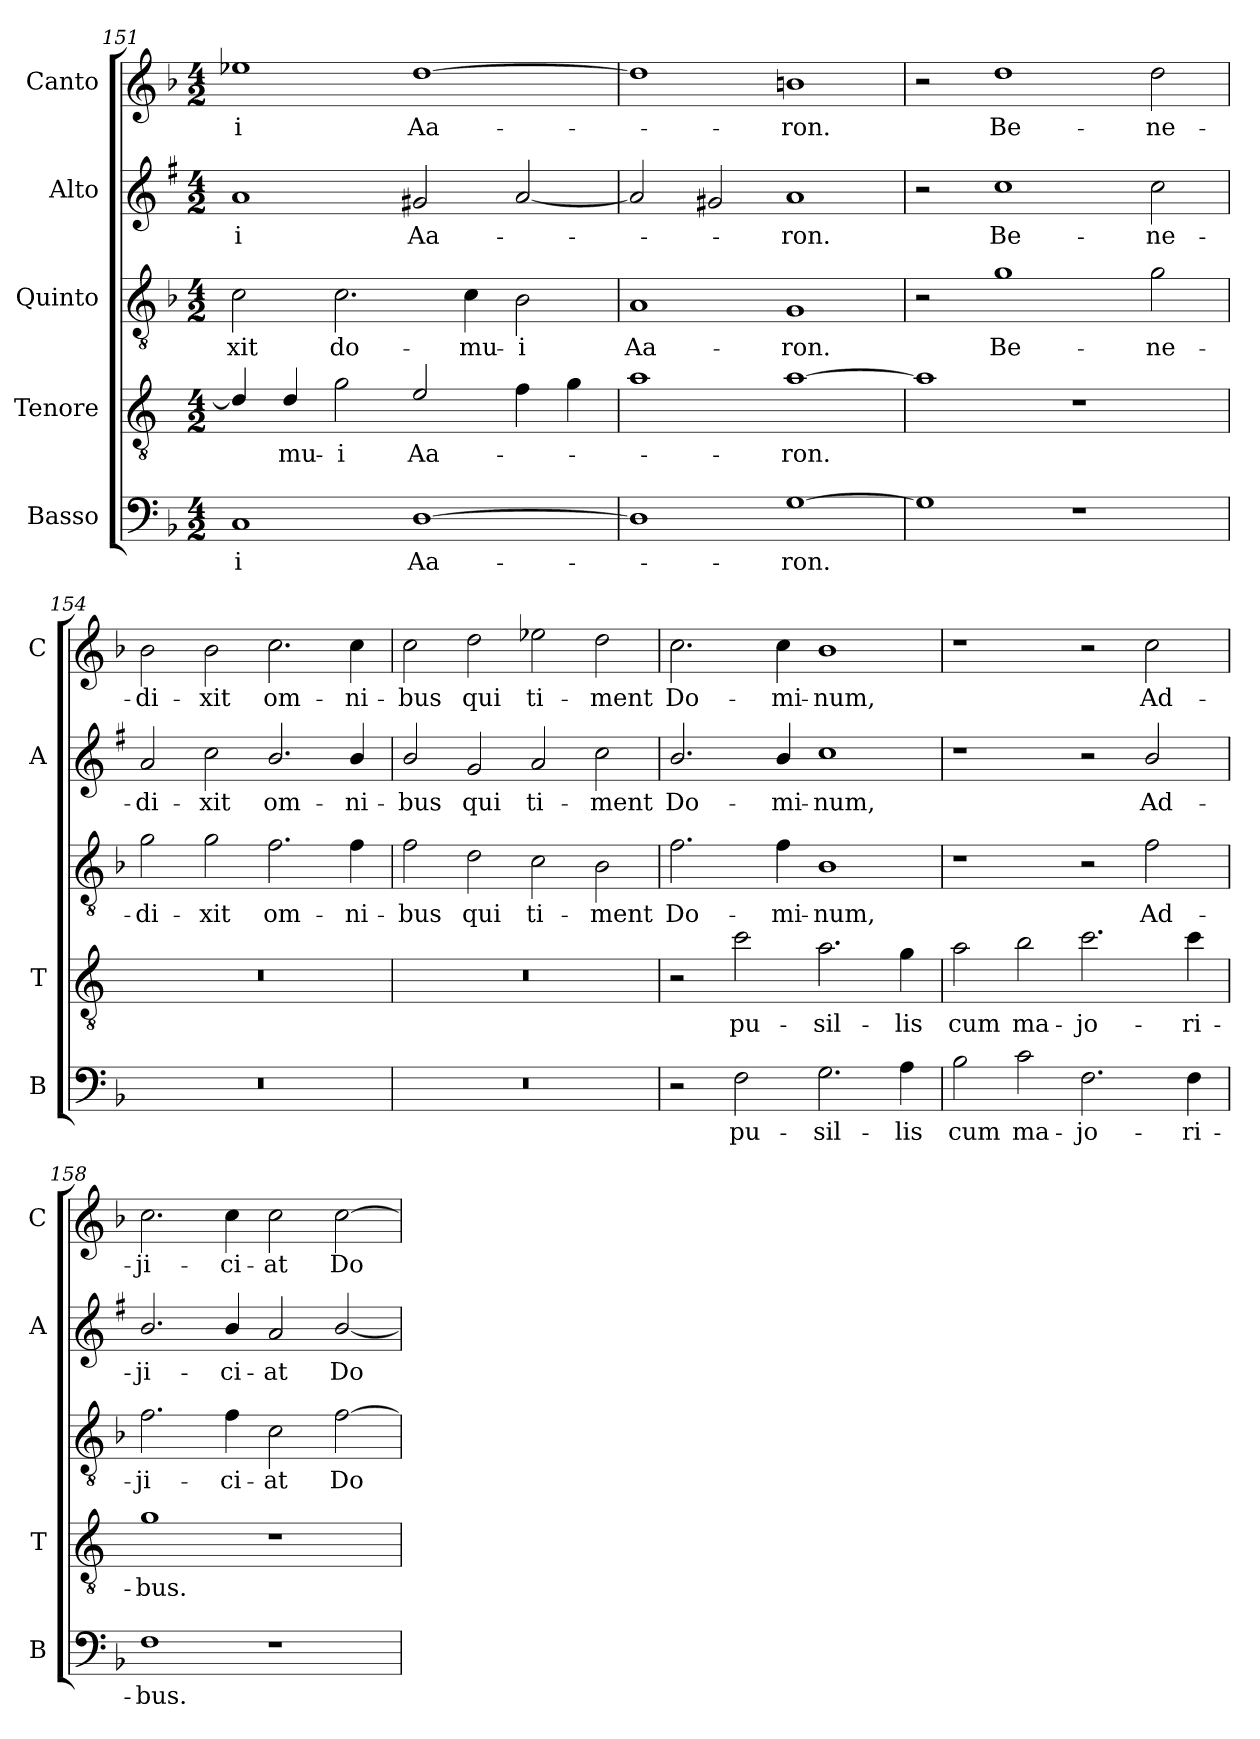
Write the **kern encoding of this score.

**kern	**text	**kern	**text	**kern	**text	**kern	**text	**kern	**text
*part5	*part5	*part4	*part4	*part3	*part3	*part2	*part2	*part1	*part1
*staff5	*staff5	*staff4	*staff4	*staff3	*staff3	*staff2	*staff2	*staff1	*staff1
*I"Basso	*	*I"Tenore	*	*I"Quinto	*	*I"Alto	*	*I"Canto	*
*I'B	*	*I'T	*	*	*	*I'A	*	*I'C	*
*clefF4	*	*clefGv2	*	*clefGv2	*	*clefG2	*	*clefG2	*
*	*	*ITrd4c7	*	*	*	*ITrd1c2	*	*	*
*k[b-]	*	*k[b-]	*	*k[b-]	*	*k[b-]	*	*k[b-]	*
*F:	*	*F:	*	*F:	*	*F:	*	*F:	*
*M4/2	*	*M4/2	*	*M4/2	*	*M4/2	*	*M4/2	*
=151	=151	=151	=151	=151	=151	=151	=151	=151	=151
!	!LO:LY:b	!	!	!	!LO:LY:b	!	!LO:LY:b	!	!LO:LY:b
1C	-i	4G/]	.	2c\	-xit	1g	-i	1ee-X	-i
!	!	!	!LO:LY:b	!	!	!	!	!	!
.	.	4G/	-mu-	.	.	.	.	.	.
!	!	!	!LO:LY:b	!	!LO:LY:b	!	!	!	!
.	.	2c\	-i	2.c\	do-	.	.	.	.
!	!LO:LY:b	!	!LO:LY:b	!	!	!	!LO:LY:b	!	!LO:LY:b
[1D	Aa-	2A/	Aa-	.	.	2f#X/	Aa-	[1dd	Aa-
!	!	!	!	!	!LO:LY:b	!	!	!	!
.	.	.	.	4c\	-mu-	.	.	.	.
!	!	!	!	!	!LO:LY:b	!	!	!	!
.	.	4B-\	.	2B-\	-i	[2g/	.	.	.
.	.	4c\	.	.	.	.	.	.	.
=152	=152	=152	=152	=152	=152	=152	=152	=152	=152
!	!	!	!	!	!LO:LY:b	!	!	!	!
1D]	.	1d	.	1A	Aa-	2g/]	.	1dd]	.
.	.	.	.	.	.	2f#X/	.	.	.
!	!LO:LY:b	!	!LO:LY:b	!	!LO:LY:b	!	!LO:LY:b	!	!LO:LY:b
[1G	-ron.	[1d	-ron.	1G	-ron.	1g	-ron.	1bn	-ron.
=153	=153	=153	=153	=153	=153	=153	=153	=153	=153
1G]	.	1d]	.	2r	.	2r	.	2r	.
!	!	!	!	!	!LO:LY:b	!	!LO:LY:b	!	!LO:LY:b
.	.	.	.	1g	Be-	1b-	Be-	1dd	Be-
1r	.	1r	.	.	.	.	.	.	.
!	!	!	!	!	!LO:LY:b	!	!LO:LY:b	!	!LO:LY:b
.	.	.	.	2g\	-ne-	2b-\	-ne-	2dd\	-ne-
!!LO:LB:g=z
=154	=154	=154	=154	=154	=154	=154	=154	=154	=154
!	!	!	!	!	!LO:LY:b	!	!LO:LY:b	!	!LO:LY:b
0r	.	0r	.	2g\	-di-	2g/	-di-	2b-\	-di-
!	!	!	!	!	!LO:LY:b	!	!LO:LY:b	!	!LO:LY:b
.	.	.	.	2g\	-xit	2b-\	-xit	2b-\	-xit
!	!	!	!	!	!LO:LY:b	!	!LO:LY:b	!	!LO:LY:b
.	.	.	.	2.f\	om-	2.a/	om-	2.cc\	om-
!	!	!	!	!	!LO:LY:b	!	!LO:LY:b	!	!LO:LY:b
.	.	.	.	4f\	-ni-	4a/	-ni-	4cc\	-ni-
=155	=155	=155	=155	=155	=155	=155	=155	=155	=155
!	!	!	!	!	!LO:LY:b	!	!LO:LY:b	!	!LO:LY:b
0r	.	0r	.	2f\	-bus	2a/	-bus	2cc\	-bus
!	!	!	!	!	!LO:LY:b	!	!LO:LY:b	!	!LO:LY:b
.	.	.	.	2d\	qui	2f/	qui	2dd\	qui
!	!	!	!	!	!LO:LY:b	!	!LO:LY:b	!	!LO:LY:b
.	.	.	.	2c\	ti-	2g/	ti-	2ee-X\	ti-
!	!	!	!	!	!LO:LY:b	!	!LO:LY:b	!	!LO:LY:b
.	.	.	.	2B-\	-ment	2b-\	-ment	2dd\	-ment
=156	=156	=156	=156	=156	=156	=156	=156	=156	=156
!	!	!	!	!	!LO:LY:b	!	!LO:LY:b	!	!LO:LY:b
2r	.	2r	.	2.f\	Do-	2.a/	Do-	2.cc\	Do-
!	!LO:LY:b	!	!LO:LY:b	!	!	!	!	!	!
2F\	pu-	2f\	pu-	.	.	.	.	.	.
!	!	!	!	!	!LO:LY:b	!	!LO:LY:b	!	!LO:LY:b
.	.	.	.	4f\	-mi-	4a/	-mi-	4cc\	-mi-
!	!LO:LY:b	!	!LO:LY:b	!	!LO:LY:b	!	!LO:LY:b	!	!LO:LY:b
2.G\	-sil-	2.d\	-sil-	1B-	-num,	1b-	-num,	1b-	-num,
!	!LO:LY:b	!	!LO:LY:b	!	!	!	!	!	!
4A\	-lis	4c\	-lis	.	.	.	.	.	.
=157	=157	=157	=157	=157	=157	=157	=157	=157	=157
!	!LO:LY:b	!	!LO:LY:b	!	!	!	!	!	!
2B-\	cum	2d\	cum	1r	.	1r	.	1r	.
!	!LO:LY:b	!	!LO:LY:b	!	!	!	!	!	!
2c\	ma-	2e\	ma-	.	.	.	.	.	.
!	!LO:LY:b	!	!LO:LY:b	!	!	!	!	!	!
2.F\	-jo-	2.f\	-jo-	2r	.	2r	.	2r	.
!	!	!	!	!	!LO:LY:b	!	!LO:LY:b	!	!LO:LY:b
.	.	.	.	2f\	Ad-	2a/	Ad-	2cc\	Ad-
!	!LO:LY:b	!	!LO:LY:b	!	!	!	!	!	!
4F\	-ri-	4f\	-ri-	.	.	.	.	.	.
=158	=158	=158	=158	=158	=158	=158	=158	=158	=158
!	!LO:LY:b	!	!LO:LY:b	!	!LO:LY:b	!	!LO:LY:b	!	!LO:LY:b
1F	-bus.	1c	-bus.	2.f\	-ji-	2.a/	-ji-	2.cc\	-ji-
!	!	!	!	!	!LO:LY:b	!	!LO:LY:b	!	!LO:LY:b
.	.	.	.	4f\	-ci-	4a/	-ci-	4cc\	-ci-
!	!	!	!	!	!LO:LY:b	!	!LO:LY:b	!	!LO:LY:b
1r	.	1r	.	2c\	-at	2g/	-at	2cc\	-at
!	!	!	!	!	!LO:LY:b	!	!LO:LY:b	!	!LO:LY:b
.	.	.	.	[2f\	Do-	[2a/	Do-	[2cc\	Do-
=	=	=	=	=	=	=	=	=	=
*-	*-	*-	*-	*-	*-	*-	*-	*-	*-
